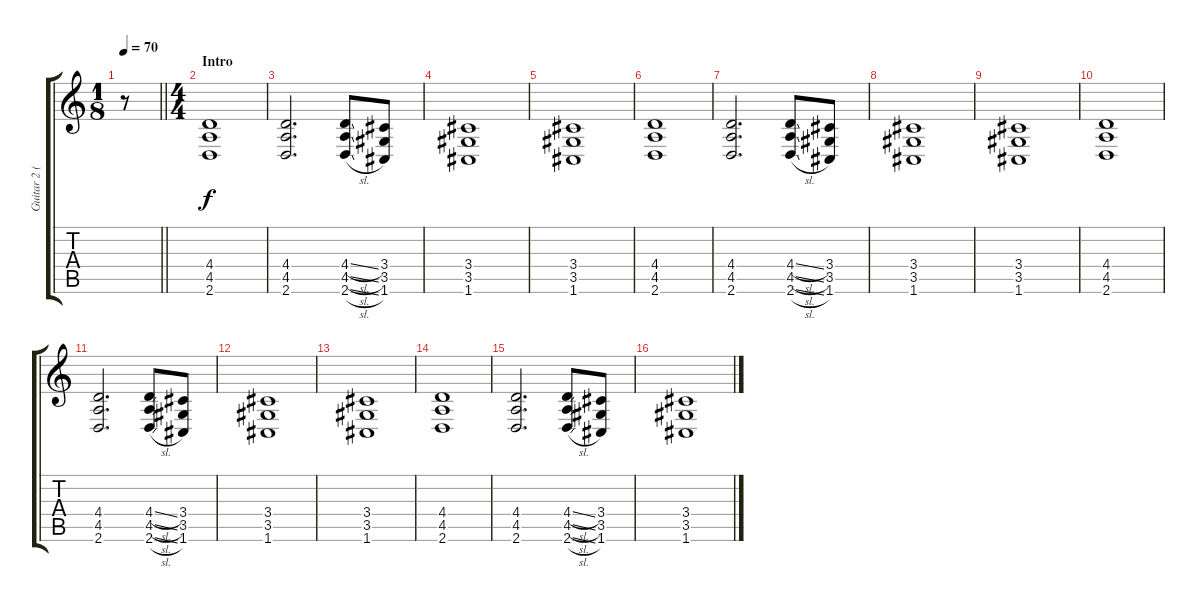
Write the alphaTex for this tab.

\track ("Guitar 2 (Distortion)" "Guitar 2 (") {instrument distortionguitar}
\staff {score tabs}
\tuning (C4 G3 Eb3 Bb2 F2 C2) {hide}
\ts (1 8)
\tempo 70
\clef g2
\barLineRight lightlight
\ks c
r.8{dy f instrument distortionguitar} |
\ts (4 4)
\section ("" "Intro")
(4.4 4.5 2.6).1 |
(4.4 4.5 2.6).2{d} (4.4{sl} 4.5{sl} 2.6{sl}).8 (3.4 3.5 1.6).8 |
(3.4 3.5 1.6).1 |
(3.4 3.5 1.6).1 |
(4.4 4.5 2.6).1 |
(4.4 4.5 2.6).2{d} (4.4{sl} 4.5{sl} 2.6{sl}).8 (3.4 3.5 1.6).8 |
(3.4 3.5 1.6).1 |
(3.4 3.5 1.6).1 |
(4.4 4.5 2.6).1 |
(4.4 4.5 2.6).2{d} (4.4{sl} 4.5{sl} 2.6{sl}).8 (3.4 3.5 1.6).8 |
(3.4 3.5 1.6).1 |
(3.4 3.5 1.6).1 |
(4.4 4.5 2.6).1 |
(4.4 4.5 2.6).2{d} (4.4{sl} 4.5{sl} 2.6{sl}).8 (3.4 3.5 1.6).8 |
(3.4 3.5 1.6).1
